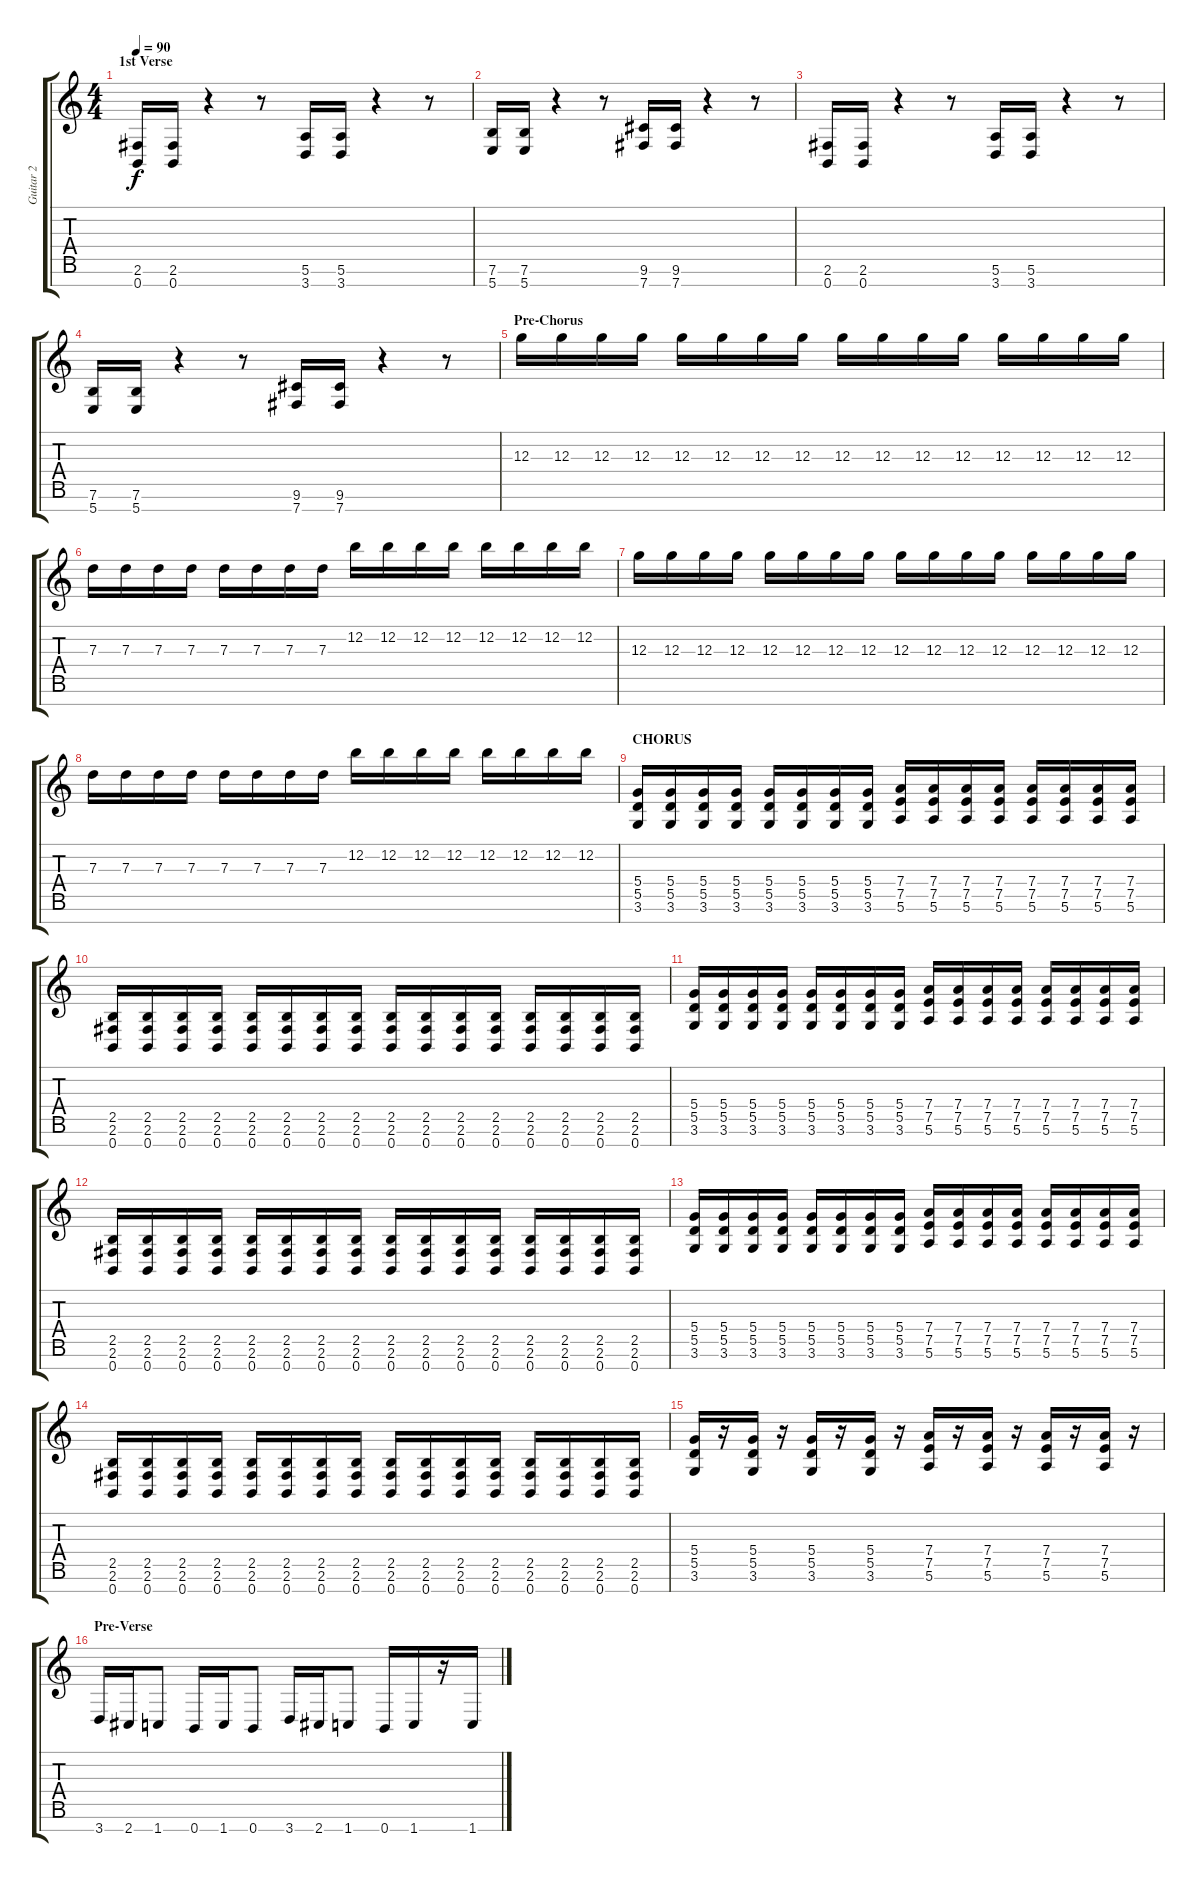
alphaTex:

\track ("Guitar 2" "Guitar 2") {instrument distortionguitar}
\staff {score tabs}
\tuning (E4 B3 G3 D3 A2 E2 B1) {hide}
\ts (4 4)
\section ("" "1st Verse")
\tempo 90
\clef g2
\ks c
(2.6 0.7).16{dy f} (2.6 0.7).16 r.4 r.8 (5.6 3.7).16 (5.6 3.7).16 r.4 r.8 |
(7.6 5.7).16 (7.6 5.7).16 r.4 r.8 (9.6 7.7).16 (9.6 7.7).16 r.4 r.8 |
(2.6 0.7).16 (2.6 0.7).16 r.4 r.8 (5.6 3.7).16 (5.6 3.7).16 r.4 r.8 |
(7.6 5.7).16 (7.6 5.7).16 r.4 r.8 (9.6 7.7).16 (9.6 7.7).16 r.4 r.8 |
\section ("" "Pre-Chorus")
12.3.16{instrument electricguitarclean} 12.3.16 12.3.16 12.3.16 12.3.16 12.3.16 12.3.16 12.3.16 12.3.16 12.3.16 12.3.16 12.3.16 12.3.16 12.3.16 12.3.16 12.3.16 |
7.3.16 7.3.16 7.3.16 7.3.16 7.3.16 7.3.16 7.3.16 7.3.16 12.2.16 12.2.16 12.2.16 12.2.16 12.2.16 12.2.16 12.2.16 12.2.16 |
12.3.16 12.3.16 12.3.16 12.3.16 12.3.16 12.3.16 12.3.16 12.3.16 12.3.16 12.3.16 12.3.16 12.3.16 12.3.16 12.3.16 12.3.16 12.3.16 |
7.3.16 7.3.16 7.3.16 7.3.16 7.3.16 7.3.16 7.3.16 7.3.16 12.2.16 12.2.16 12.2.16 12.2.16 12.2.16 12.2.16 12.2.16 12.2.16 |
\section ("" "CHORUS")
(5.4 5.5 3.6).16{instrument distortionguitar} (5.4 5.5 3.6).16 (5.4 5.5 3.6).16 (5.4 5.5 3.6).16 (5.4 5.5 3.6).16 (5.4 5.5 3.6).16 (5.4 5.5 3.6).16 (5.4 5.5 3.6).16 (7.4 7.5 5.6).16 (7.4 7.5 5.6).16 (7.4 7.5 5.6).16 (7.4 7.5 5.6).16 (7.4 7.5 5.6).16 (7.4 7.5 5.6).16 (7.4 7.5 5.6).16 (7.4 7.5 5.6).16 |
(2.5 2.6 0.7).16 (2.5 2.6 0.7).16 (2.5 2.6 0.7).16 (2.5 2.6 0.7).16 (2.5 2.6 0.7).16 (2.5 2.6 0.7).16 (2.5 2.6 0.7).16 (2.5 2.6 0.7).16 (2.5 2.6 0.7).16 (2.5 2.6 0.7).16 (2.5 2.6 0.7).16 (2.5 2.6 0.7).16 (2.5 2.6 0.7).16 (2.5 2.6 0.7).16 (2.5 2.6 0.7).16 (2.5 2.6 0.7).16 |
(5.4 5.5 3.6).16 (5.4 5.5 3.6).16 (5.4 5.5 3.6).16 (5.4 5.5 3.6).16 (5.4 5.5 3.6).16 (5.4 5.5 3.6).16 (5.4 5.5 3.6).16 (5.4 5.5 3.6).16 (7.4 7.5 5.6).16 (7.4 7.5 5.6).16 (7.4 7.5 5.6).16 (7.4 7.5 5.6).16 (7.4 7.5 5.6).16 (7.4 7.5 5.6).16 (7.4 7.5 5.6).16 (7.4 7.5 5.6).16 |
(2.5 2.6 0.7).16 (2.5 2.6 0.7).16 (2.5 2.6 0.7).16 (2.5 2.6 0.7).16 (2.5 2.6 0.7).16 (2.5 2.6 0.7).16 (2.5 2.6 0.7).16 (2.5 2.6 0.7).16 (2.5 2.6 0.7).16 (2.5 2.6 0.7).16 (2.5 2.6 0.7).16 (2.5 2.6 0.7).16 (2.5 2.6 0.7).16 (2.5 2.6 0.7).16 (2.5 2.6 0.7).16 (2.5 2.6 0.7).16 |
(5.4 5.5 3.6).16 (5.4 5.5 3.6).16 (5.4 5.5 3.6).16 (5.4 5.5 3.6).16 (5.4 5.5 3.6).16 (5.4 5.5 3.6).16 (5.4 5.5 3.6).16 (5.4 5.5 3.6).16 (7.4 7.5 5.6).16 (7.4 7.5 5.6).16 (7.4 7.5 5.6).16 (7.4 7.5 5.6).16 (7.4 7.5 5.6).16 (7.4 7.5 5.6).16 (7.4 7.5 5.6).16 (7.4 7.5 5.6).16 |
(2.5 2.6 0.7).16 (2.5 2.6 0.7).16 (2.5 2.6 0.7).16 (2.5 2.6 0.7).16 (2.5 2.6 0.7).16 (2.5 2.6 0.7).16 (2.5 2.6 0.7).16 (2.5 2.6 0.7).16 (2.5 2.6 0.7).16 (2.5 2.6 0.7).16 (2.5 2.6 0.7).16 (2.5 2.6 0.7).16 (2.5 2.6 0.7).16 (2.5 2.6 0.7).16 (2.5 2.6 0.7).16 (2.5 2.6 0.7).16 |
(5.4 5.5 3.6).16 r.16 (5.4 5.5 3.6).16 r.16 (5.4 5.5 3.6).16 r.16 (5.4 5.5 3.6).16 r.16 (7.4 7.5 5.6).16 r.16 (7.4 7.5 5.6).16 r.16 (7.4 7.5 5.6).16 r.16 (7.4 7.5 5.6).16 r.16 |
\section ("" "Pre-Verse")
3.7.16 2.7.16 1.7.8 0.7.16 1.7.16 0.7.8 3.7.16 2.7.16 1.7.8 0.7.16 1.7.16 r.16 1.7.16
